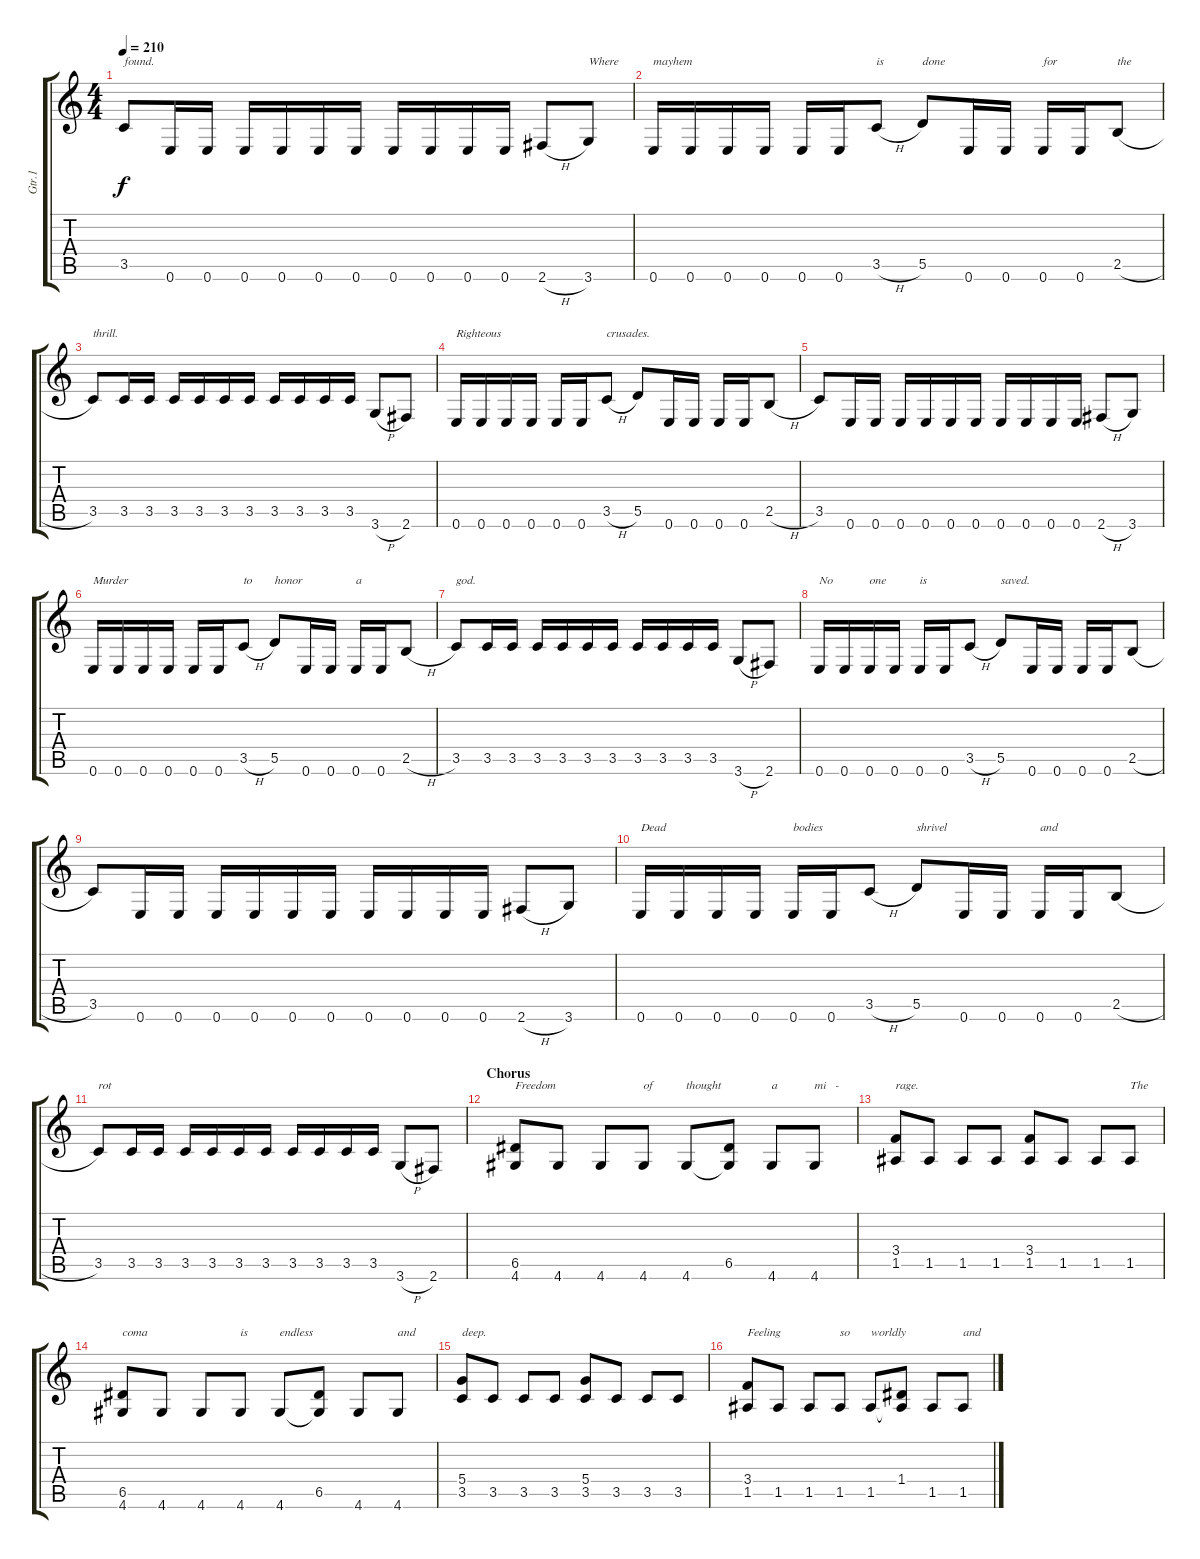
\track ("Gtr.1" "Gtr.1") {instrument overdrivenguitar}
\staff {score tabs}
\tuning (E4 B3 G3 D3 A2 E2) {hide}
\ts (4 4)
\tempo 210
\clef g2
\ks c
3.5.8{txt "found." dy f} 0.6.16 0.6.16 0.6.16 0.6.16 0.6.16 0.6.16 0.6.16 0.6.16 0.6.16 0.6.16 2.6{h}.8 3.6.8{txt "Where"} |
0.6.16{txt "mayhem"} 0.6.16 0.6.16 0.6.16 0.6.16 0.6.16 3.5{h}.8{txt "is"} 5.5.8{txt "done"} 0.6.16 0.6.16 0.6.16{txt "for"} 0.6.16 2.5{h}.8{txt "the"} |
3.5.8{txt "thrill."} 3.5.16 3.5.16 3.5.16 3.5.16 3.5.16 3.5.16 3.5.16 3.5.16 3.5.16 3.5.16 3.6{h}.8 2.6.8 |
0.6.16{txt "Righteous"} 0.6.16 0.6.16 0.6.16 0.6.16 0.6.16 3.5{h}.8{txt "crusades."} 5.5.8 0.6.16 0.6.16 0.6.16 0.6.16 2.5{h}.8 |
3.5.8 0.6.16 0.6.16 0.6.16 0.6.16 0.6.16 0.6.16 0.6.16 0.6.16 0.6.16 0.6.16 2.6{h}.8 3.6.8 |
0.6.16{txt "Murder"} 0.6.16 0.6.16 0.6.16 0.6.16 0.6.16 3.5{h}.8{txt "to"} 5.5.8{txt "honor"} 0.6.16 0.6.16 0.6.16{txt "a"} 0.6.16 2.5{h}.8 |
3.5.8{txt "god."} 3.5.16 3.5.16 3.5.16 3.5.16 3.5.16 3.5.16 3.5.16 3.5.16 3.5.16 3.5.16 3.6{h}.8 2.6.8 |
0.6.16{txt "No"} 0.6.16 0.6.16{txt "one"} 0.6.16 0.6.16{txt "is"} 0.6.16 3.5{h}.8 5.5.8{txt "saved."} 0.6.16 0.6.16 0.6.16 0.6.16 2.5{h}.8 |
3.5.8 0.6.16 0.6.16 0.6.16 0.6.16 0.6.16 0.6.16 0.6.16 0.6.16 0.6.16 0.6.16 2.6{h}.8 3.6.8 |
0.6.16{txt "Dead"} 0.6.16 0.6.16 0.6.16 0.6.16{txt "bodies"} 0.6.16 3.5{h}.8 5.5.8{txt "shrivel"} 0.6.16 0.6.16 0.6.16{txt "and"} 0.6.16 2.5{h}.8 |
3.5.8{txt "rot"} 3.5.16 3.5.16 3.5.16 3.5.16 3.5.16 3.5.16 3.5.16 3.5.16 3.5.16 3.5.16 3.6{h}.8 2.6.8 |
\section ("" "Chorus")
(6.5 4.6).8{txt "Freedom"} 4.6.8 4.6.8 4.6.8{txt "of"} 4.6.8{txt "thought"} (6.5 4.6{t}).8 4.6.8{txt "a"} 4.6.8{txt "mi   -"} |
(3.4 1.5).8{txt "rage."} 1.5.8 1.5.8 1.5.8 (3.4 1.5).8 1.5.8 1.5.8 1.5.8{txt "The"} |
(6.5 4.6).8{txt "coma"} 4.6.8 4.6.8 4.6.8{txt "is"} 4.6.8{txt "endless"} (6.5 4.6{t}).8 4.6.8 4.6.8{txt "and"} |
(5.4 3.5).8{txt "deep."} 3.5.8 3.5.8 3.5.8 (5.4 3.5).8 3.5.8 3.5.8 3.5.8 |
(3.4 1.5).8{txt "Feeling"} 1.5.8 1.5.8 1.5.8{txt "so"} 1.5.8{txt "worldly"} (1.4 1.5{t}).8 1.5.8 1.5.8{txt "and"}
